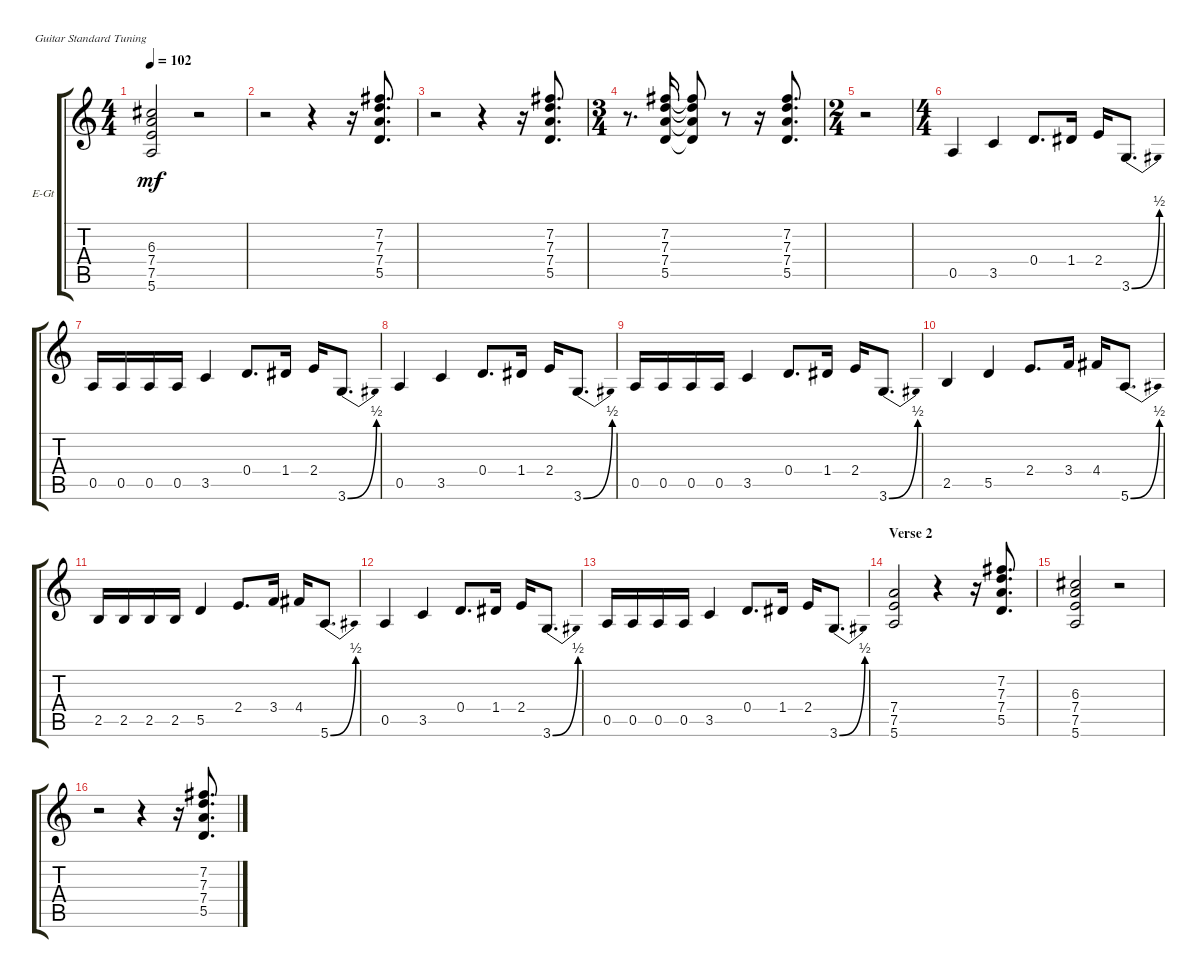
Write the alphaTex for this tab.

\bracketExtendMode groupsimilarinstruments
\firstSystemTrackNameOrientation horizontal
\otherSystemsTrackNameOrientation horizontal
\track ("Jimmy Page 2" "E-Gt") {instrument distortionguitar}
\staff {score tabs}
\tuning (E4 B3 G3 D3 A2 E2)
\ts (4 4)
\tempo 102
\clef g2
\ks c
(5.6 7.5 7.4 6.3).2{dy mf} r.2 |
r.2 r.4 r.16 (7.4 5.5 7.3 7.2).8{d} |
r.2 r.4 r.16 (7.4 5.5 7.3 7.2).8{d} |
\ts (3 4)
r.8{d} (5.5 7.4 7.3 7.2).16 (7.2{t} 7.3{t} 7.4{t} 5.5{t}).8 r.8 r.16 (7.2 7.3 7.4 5.5).8{d} |
\ts (2 4)
r.2 |
\ts (4 4)
0.5.4 3.5.4 0.4.8{d} 1.4.16 2.4.16 3.6{be (bend 0 0 15.6 2)}.8{d} |
0.5.16 0.5.16 0.5.16 0.5.16 3.5.4 0.4.8{d} 1.4.16 2.4.16 3.6{be (bend 0 0 15.6 2)}.8{d} |
0.5.4 3.5.4 0.4.8{d} 1.4.16 2.4.16 3.6{be (bend 0 0 15.6 2)}.8{d} |
0.5.16 0.5.16 0.5.16 0.5.16 3.5.4 0.4.8{d} 1.4.16 2.4.16 3.6{be (bend 0 0 15.6 2)}.8{d} |
2.5.4 5.5.4 2.4.8{d} 3.4.16 4.4.16 5.6{be (bend 0 0 16.8 2)}.8{d} |
2.5.16 2.5.16 2.5.16 2.5.16 5.5.4 2.4.8{d} 3.4.16 4.4.16 5.6{be (bend 0 0 15.6 2)}.8{d} |
0.5.4 3.5.4 0.4.8{d} 1.4.16 2.4.16 3.6{be (bend 0 0 15.6 2)}.8{d} |
0.5.16 0.5.16 0.5.16 0.5.16 3.5.4 0.4.8{d} 1.4.16 2.4.16 3.6{be (bend 0 0 15.6 2)}.8{d} |
\section ("" "Verse 2")
(5.6 7.5 7.4).2 r.4 r.16 (5.5 7.4 7.3 7.2).8{d} |
(5.6 7.5 7.4 6.3).2 r.2 |
r.2 r.4 r.16 (7.4 5.5 7.3 7.2).8{d}
